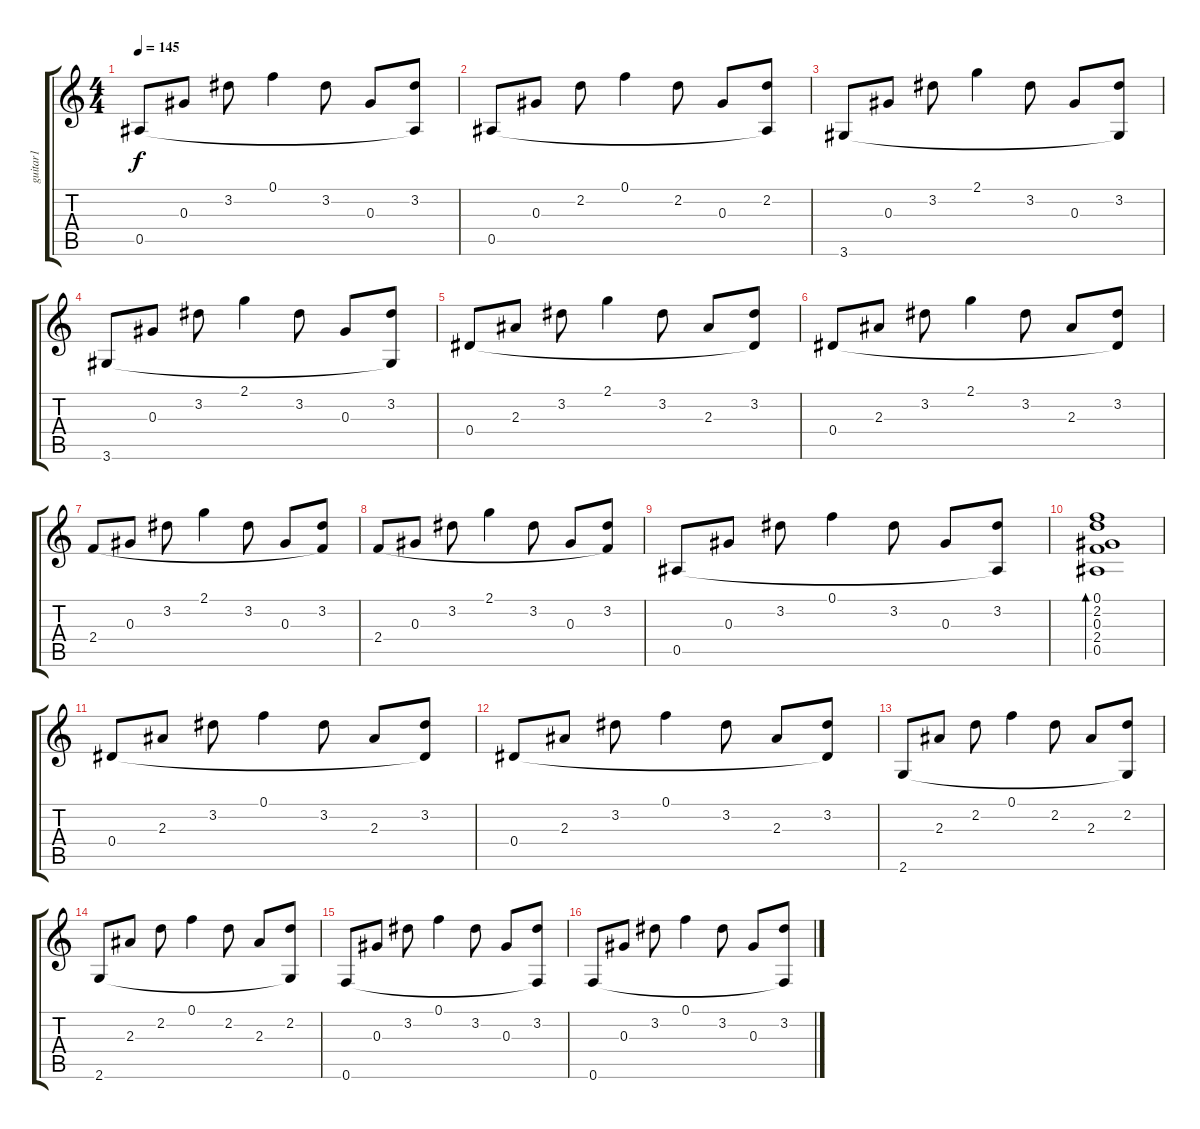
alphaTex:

\track ("guitar1" "guitar1") {instrument acousticguitarsteel}
\staff {score tabs}
\tuning (F4 C4 Ab3 Eb3 Bb2 F2) {hide}
\ts (4 4)
\tempo 145
\clef g2
\ks c
0.5.8{dy f} 0.3.8 3.2.8 0.1.4 3.2.8 0.3.8 (3.2 0.5{t}).8 |
0.5.8 0.3.8 2.2.8 0.1.4 2.2.8 0.3.8 (2.2 0.5{t}).8 |
3.6.8 0.3.8 3.2.8 2.1.4 3.2.8 0.3.8 (3.2 3.6{t}).8 |
3.6.8 0.3.8 3.2.8 2.1.4 3.2.8 0.3.8 (3.2 3.6{t}).8 |
0.4.8 2.3.8 3.2.8 2.1.4 3.2.8 2.3.8 (3.2 0.4{t}).8 |
0.4.8 2.3.8 3.2.8 2.1.4 3.2.8 2.3.8 (3.2 0.4{t}).8 |
2.4.8 0.3.8 3.2.8 2.1.4 3.2.8 0.3.8 (3.2 2.4{t}).8 |
2.4.8 0.3.8 3.2.8 2.1.4 3.2.8 0.3.8 (3.2 2.4{t}).8 |
0.5.8 0.3.8 3.2.8 0.1.4 3.2.8 0.3.8 (3.2 0.5{t}).8 |
(0.1 2.2 0.3 2.4 0.5).1{bd 240} |
0.4.8 2.3.8 3.2.8 0.1.4 3.2.8 2.3.8 (3.2 0.4{t}).8 |
0.4.8 2.3.8 3.2.8 0.1.4 3.2.8 2.3.8 (3.2 0.4{t}).8 |
2.6.8 2.3.8 2.2.8 0.1.4 2.2.8 2.3.8 (2.2 2.6{t}).8 |
2.6.8 2.3.8 2.2.8 0.1.4 2.2.8 2.3.8 (2.2 2.6{t}).8 |
0.6.8 0.3.8 3.2.8 0.1.4 3.2.8 0.3.8 (3.2 0.6{t}).8 |
0.6.8 0.3.8 3.2.8 0.1.4 3.2.8 0.3.8 (3.2 0.6{t}).8
